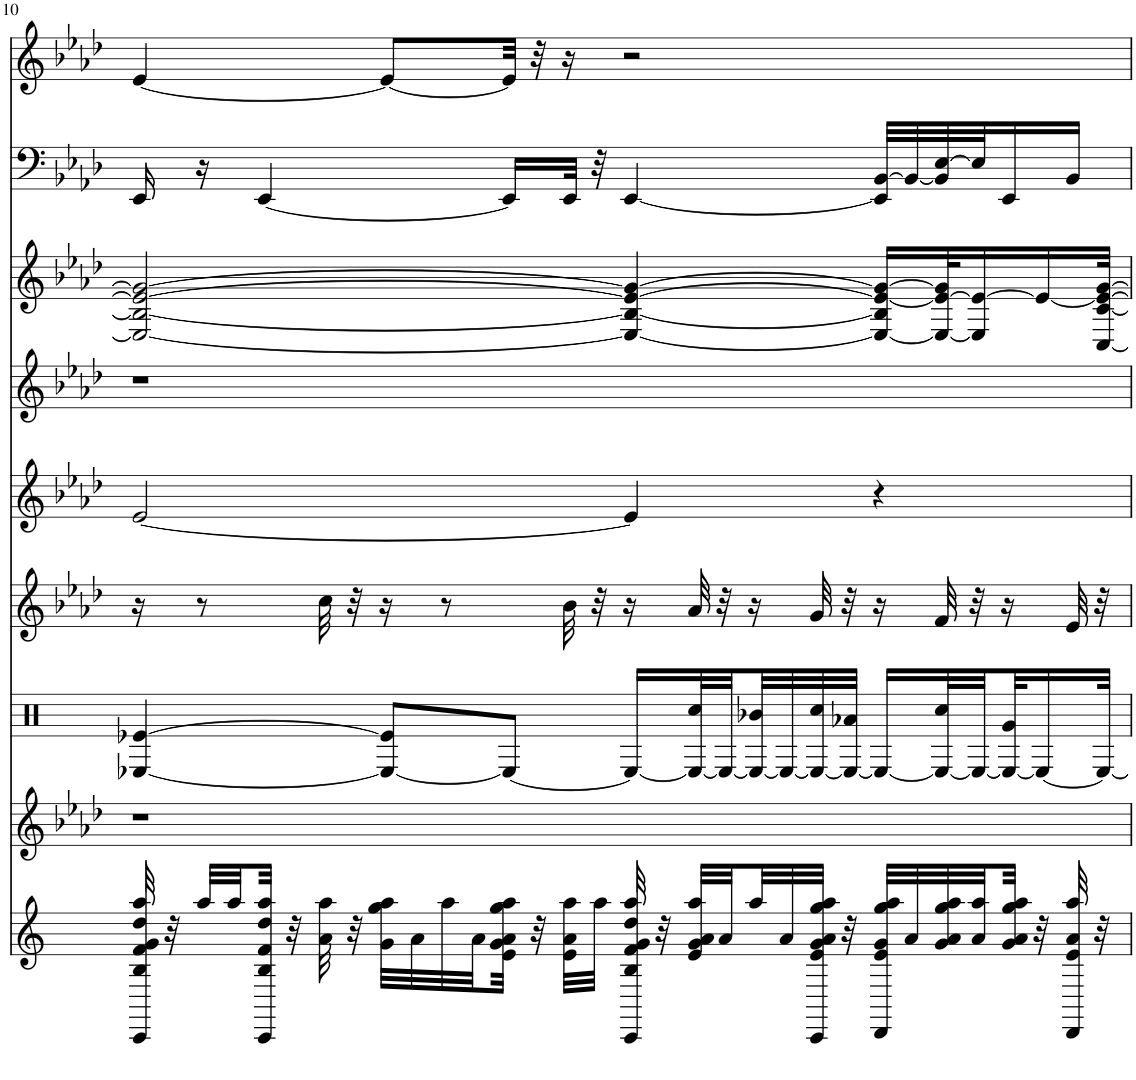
**kern	**kern	**kern	**kern	**kern	**kern	**kern	**kern	**kern
*part9	*part8	*part7	*part6	*part5	*part4	*part3	*part2	*part1
*staff9	*staff8	*staff7	*staff6	*staff5	*staff4	*staff3	*staff2	*staff1
*I"StringInstrument	*I"Electric Guitar	*I"StringInstrument	*I"StringInstrument	*I"Pan Flute	*I"Piano	*I"StringInstrument	*I"Electric Bass	*I"AKSAM&quot;GUNESI&quot;DOGDU
*I'Str	*I'Elec Gtr	*I'Str	*I'Str	*I'P Fl	*I'Pno	*I'Str	*I'Elec b	*
!!LO:PB:g=z
*clefG2	*clefG2	*clefX	*clefG2	*clefG2	*clefG2	*clefG2	*clefF4	*clefG2
*k[]	*k[b-e-a-d-]	*k[]	*k[b-e-a-d-]	*k[b-e-a-d-]	*k[b-e-a-d-]	*k[b-e-a-d-]	*k[b-e-a-d-]	*k[b-e-a-d-]
*M4/4	*M4/4	*M4/4	*M4/4	*M4/4	*M4/4	*M4/4	*M4/4	*M4/4
=10	=10	=10	=10	=10	=10	=10	=10	=10
32CC/ 32B/ 32f/ 32g/ 32dd/ 32aa/	1r	[4E-X/ [4e-X/	16r	[2e-/	1r	2E-/_ 2B-/_ 2e-/_ 2g/_	16EE-/	[4e-/
32r	.	.	.	.	.	.	.	.
32aa/LLL	.	.	8r	.	.	.	16r	.
32aa/	.	.	.	.	.	.	.	.
32CC/ 32B/ 32f/ 32dd/ 32aa/JJJ	.	.	.	.	.	.	[4EE-/	.
32r	.	.	.	.	.	.	.	.
32a\ 32aa\	.	.	32cc\	.	.	.	.	.
32r	.	.	32r	.	.	.	.	.
32g\ 32gg\ 32aa\LLL	.	8E/_ 8e/]L	16r	.	.	.	.	8e-/L_
32a\	.	.	.	.	.	.	.	.
32aa\	.	.	8r	.	.	.	.	.
32a\	.	.	.	.	.	.	.	.
32e\ 32g\ 32a\ 32gg\ 32aa\JJJ	.	8E/J_	.	.	.	.	16EE-/LL]	32e-/Jkk]
32r	.	.	.	.	.	.	.	32r
32e\ 32a\ 32aa\LLL	.	.	32b-\	.	.	.	32EE-/JJk	16r
32aa\JJJ	.	.	32r	.	.	.	32r	.
32CC/ 32B/ 32f/ 32g/ 32dd/ 32aa/	.	16E/LL_	16r	4e-/]	.	4E-/_ 4B-/_ 4e-/_ 4g/_	[4EE-/	2r
32r	.	.	.	.	.	.	.	.
32e/ 32g/ 32a/ 32aa/LLL	.	32E/_ 32cc/L	32a-/	.	.	.	.	.
32a/	.	32E/_	32r	.	.	.	.	.
32aa/	.	32E/_ 32b-X/	16r	.	.	.	.	.
32a/	.	32E/_	.	.	.	.	.	.
32CC/ 32e/ 32g/ 32a/ 32gg/ 32aa/JJJ	.	32E/_ 32cc/	32g/	.	.	.	.	.
32r	.	32E/_ 32a-X/JJJ	32r	.	.	.	.	.
32DD/ 32e/ 32g/ 32gg/ 32aa/LLL	.	16E/LL_	16r	4r	.	16E-/_ 16B-/] 16e-/_ 16g/_LL	32EE-/] [32BB-/LLL	.
32a/	.	.	.	.	.	.	32BB-/_	.
32g/ 32a/ 32gg/ 32aa/	.	32E/_ 32cc/L	32f/	.	.	32E-/_ 32e-/_ 32g/]K	32BB-/] [32E-/	.
32a/ 32aa/	.	32E/_	32r	.	.	16E-/] 16e-/_	32E-/J]	.
32g/ 32a/ 32gg/ 32aa/JJJ	.	32E/_ 32g/J	16r	.	.	.	16EE-/	.
32r	.	16E/_	.	.	.	16e-/_	.	.
32DD/ 32e/ 32a/ 32aa/	.	.	32e-/	.	.	.	16BB-/JJ	.
32r	.	32E/JJk_	32r	.	.	[32C/ [32c/ 32e-/_ [32g/JJk	.	.
=	=	=	=	=	=	=	=	=
*-	*-	*-	*-	*-	*-	*-	*-	*-
